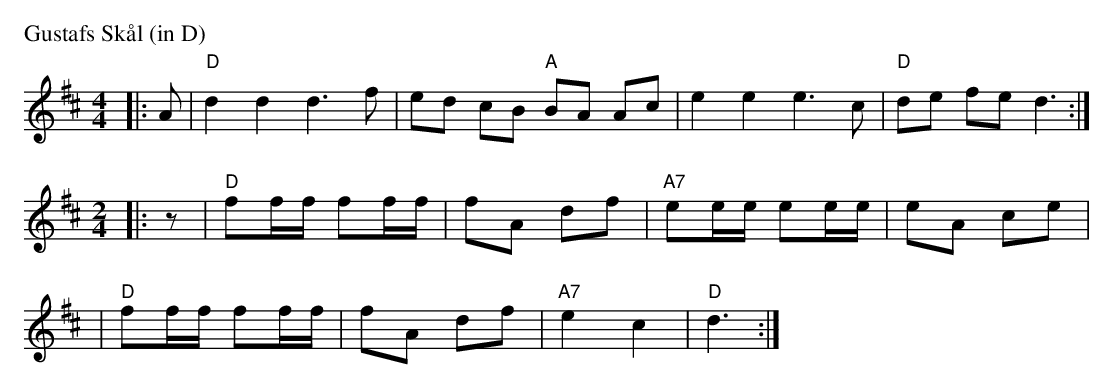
X:1
P: Gustafs Sk\aal (in D)
M: 4/4
K: D
L: 1/8
|: A | "D"d2 d2 d3 f | ed cB "A"BA Ac | e2 e2 e3 c | "D"de fe d3 :|
M:2/4
L: 1/8
|: z | "D"ff/f/ ff/f/ | fA df | "A7"ee/e/ ee/e/ | eA ce |
|      "D"ff/f/ ff/f/ | fA df | "A7"e2 c2 | "D"d3 :|
